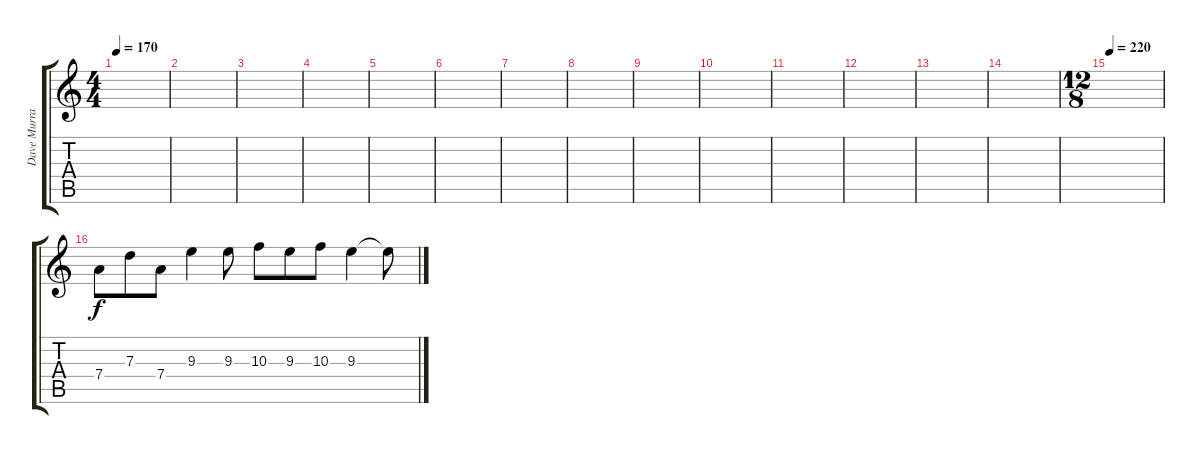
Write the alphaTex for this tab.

\track ("Dave Murray (Guitar Clean)" "Dave Murra") {instrument electricguitarclean}
\staff {score tabs}
\tuning (E4 B3 G3 D3 A2 E2) {hide}
\ts (4 4)
\tempo 170
\clef g2
\ks c
|
|
|
|
|
|
|
|
|
|
|
|
|
|
\ts (12 8)
\tempo 220
|
7.4.8 7.3.8 7.4.8 9.3.4 9.3.8 10.3.8 9.3.8 10.3.8 9.3.4 9.3{t}.8
